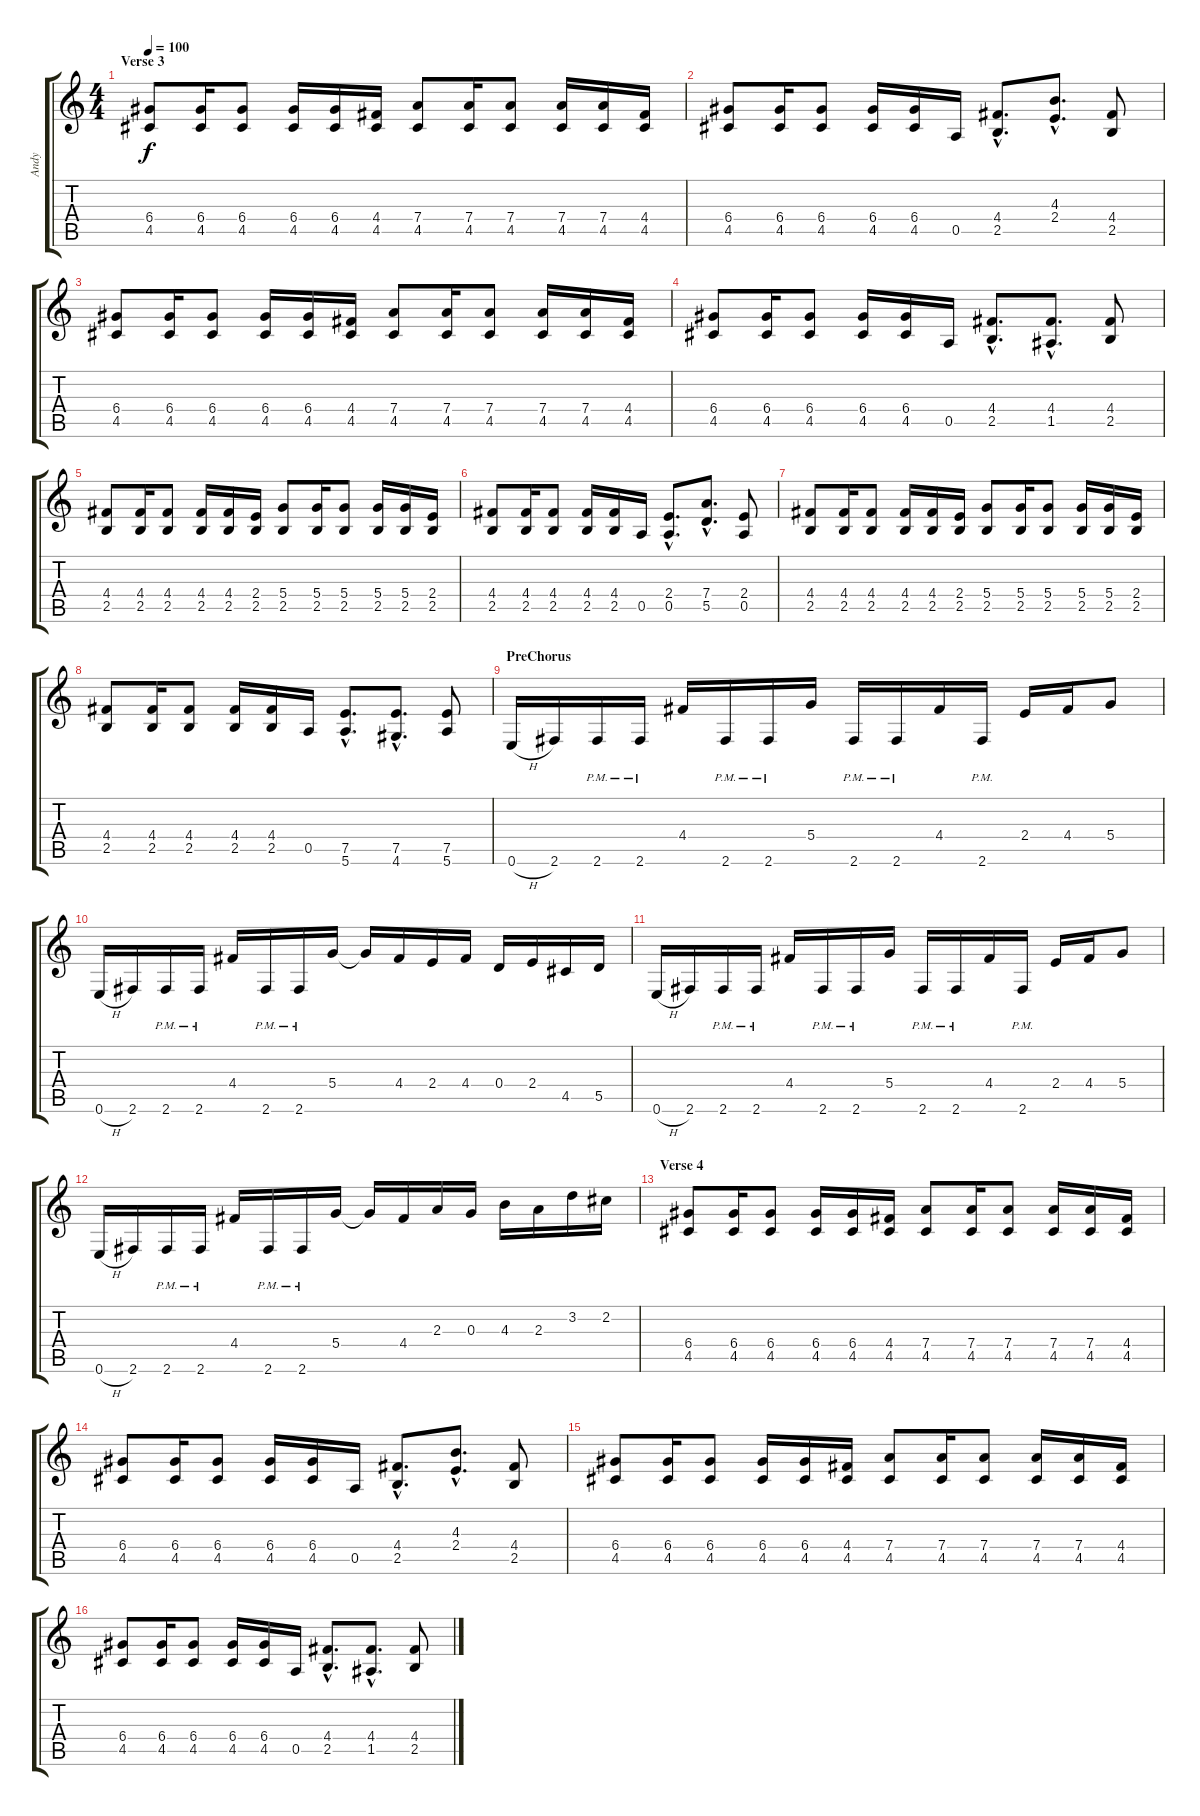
\track ("Andy" "Andy") {instrument distortionguitar}
\staff {score tabs}
\tuning (E4 B3 G3 D3 A2 E2) {hide}
\ts (4 4)
\section ("" "Verse 3")
\tempo 100
\clef g2
\ks c
(6.4 4.5).8{dy f} (6.4 4.5).16 (6.4 4.5).8 (6.4 4.5).16 (6.4 4.5).16 (4.4 4.5).16 (7.4 4.5).8 (7.4 4.5).16 (7.4 4.5).8 (7.4 4.5).16 (7.4 4.5).16 (4.4 4.5).16 |
(6.4 4.5).8 (6.4 4.5).16 (6.4 4.5).8 (6.4 4.5).16 (6.4 4.5).16 0.5.16 (4.4{hac} 2.5{hac}).8{d} (4.3{hac} 2.4{hac}).8{d} (4.4 2.5).8 |
(6.4 4.5).8 (6.4 4.5).16 (6.4 4.5).8 (6.4 4.5).16 (6.4 4.5).16 (4.4 4.5).16 (7.4 4.5).8 (7.4 4.5).16 (7.4 4.5).8 (7.4 4.5).16 (7.4 4.5).16 (4.4 4.5).16 |
(6.4 4.5).8 (6.4 4.5).16 (6.4 4.5).8 (6.4 4.5).16 (6.4 4.5).16 0.5.16 (4.4{hac} 2.5{hac}).8{d} (4.4{hac} 1.5{hac}).8{d} (4.4 2.5).8 |
(4.4 2.5).8 (4.4 2.5).16 (4.4 2.5).8 (4.4 2.5).16 (4.4 2.5).16 (2.4 2.5).16 (5.4 2.5).8 (5.4 2.5).16 (5.4 2.5).8 (5.4 2.5).16 (5.4 2.5).16 (2.4 2.5).16 |
(4.4 2.5).8 (4.4 2.5).16 (4.4 2.5).8 (4.4 2.5).16 (4.4 2.5).16 0.5.16 (2.4{hac} 0.5{hac}).8{d} (7.4{hac} 5.5{hac}).8{d} (2.4 0.5).8 |
(4.4 2.5).8 (4.4 2.5).16 (4.4 2.5).8 (4.4 2.5).16 (4.4 2.5).16 (2.4 2.5).16 (5.4 2.5).8 (5.4 2.5).16 (5.4 2.5).8 (5.4 2.5).16 (5.4 2.5).16 (2.4 2.5).16 |
(4.4 2.5).8 (4.4 2.5).16 (4.4 2.5).8 (4.4 2.5).16 (4.4 2.5).16 0.5.16 (7.5{hac} 5.6{hac}).8{d} (7.5{hac} 4.6{hac}).8{d} (7.5 5.6).8 |
\section ("" "PreChorus")
0.6{h}.16 2.6.16 2.6{pm}.16 2.6{pm}.16 4.4.16 2.6{pm}.16 2.6{pm}.16 5.4.16 2.6{pm}.16 2.6{pm}.16 4.4.16 2.6{pm}.16 2.4.16 4.4.16 5.4.8 |
0.6{h}.16 2.6.16 2.6{pm}.16 2.6{pm}.16 4.4.16 2.6{pm}.16 2.6{pm}.16 5.4.16 5.4{t}.16 4.4.16 2.4.16 4.4.16 0.4.16 2.4.16 4.5.16 5.5.16 |
0.6{h}.16 2.6.16 2.6{pm}.16 2.6{pm}.16 4.4.16 2.6{pm}.16 2.6{pm}.16 5.4.16 2.6{pm}.16 2.6{pm}.16 4.4.16 2.6{pm}.16 2.4.16 4.4.16 5.4.8 |
0.6{h}.16 2.6.16 2.6{pm}.16 2.6{pm}.16 4.4.16 2.6{pm}.16 2.6{pm}.16 5.4.16 5.4{t}.16 4.4.16 2.3.16 0.3.16 4.3.16 2.3.16 3.2.16 2.2.16 |
\section ("" "Verse 4")
(6.4 4.5).8 (6.4 4.5).16 (6.4 4.5).8 (6.4 4.5).16 (6.4 4.5).16 (4.4 4.5).16 (7.4 4.5).8 (7.4 4.5).16 (7.4 4.5).8 (7.4 4.5).16 (7.4 4.5).16 (4.4 4.5).16 |
(6.4 4.5).8 (6.4 4.5).16 (6.4 4.5).8 (6.4 4.5).16 (6.4 4.5).16 0.5.16 (4.4{hac} 2.5{hac}).8{d} (4.3{hac} 2.4{hac}).8{d} (4.4 2.5).8 |
(6.4 4.5).8 (6.4 4.5).16 (6.4 4.5).8 (6.4 4.5).16 (6.4 4.5).16 (4.4 4.5).16 (7.4 4.5).8 (7.4 4.5).16 (7.4 4.5).8 (7.4 4.5).16 (7.4 4.5).16 (4.4 4.5).16 |
(6.4 4.5).8 (6.4 4.5).16 (6.4 4.5).8 (6.4 4.5).16 (6.4 4.5).16 0.5.16 (4.4{hac} 2.5{hac}).8{d} (4.4{hac} 1.5{hac}).8{d} (4.4 2.5).8
